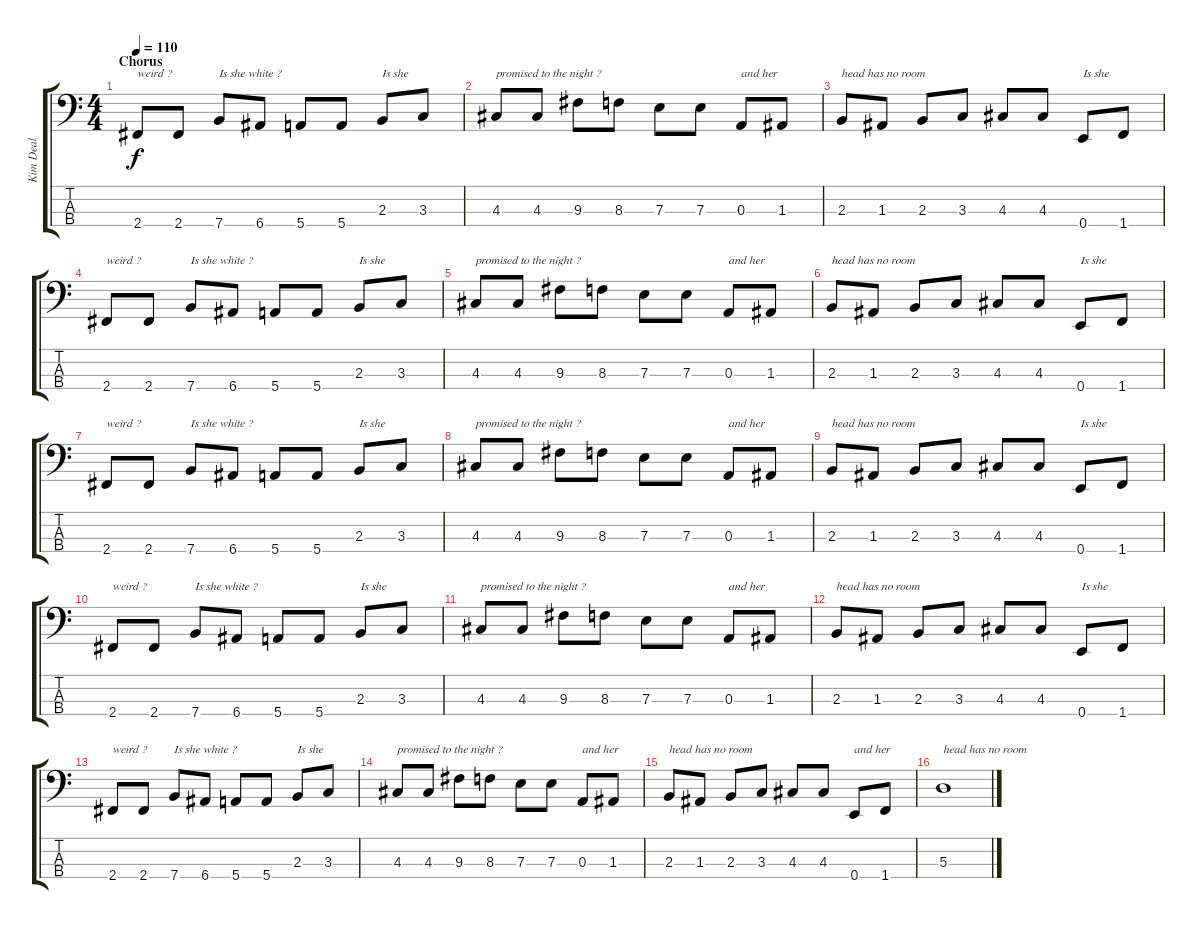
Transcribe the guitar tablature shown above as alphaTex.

\track ("Kim Deal" "Kim Deal") {instrument electricbasspick}
\staff {score tabs}
\tuning (G2 D2 A1 E1) {hide}
\ts (4 4)
\section ("" "Chorus")
\tempo 110
\clef f4
\ks c
2.4.8{txt "weird ?" dy f} 2.4.8 7.4.8{txt "Is she white ?"} 6.4.8 5.4.8 5.4.8 2.3.8{txt "Is she"} 3.3.8 |
4.3.8{txt "promised to the night ?"} 4.3.8 9.3.8 8.3.8 7.3.8 7.3.8 0.3.8{txt "and her "} 1.3.8 |
2.3.8{txt "head has no room"} 1.3.8 2.3.8 3.3.8 4.3.8 4.3.8 0.4.8{txt "Is she"} 1.4.8 |
2.4.8{txt "weird ?"} 2.4.8 7.4.8{txt "Is she white ?"} 6.4.8 5.4.8 5.4.8 2.3.8{txt "Is she"} 3.3.8 |
4.3.8{txt "promised to the night ?"} 4.3.8 9.3.8 8.3.8 7.3.8 7.3.8 0.3.8{txt "and her "} 1.3.8 |
2.3.8{txt "head has no room"} 1.3.8 2.3.8 3.3.8 4.3.8 4.3.8 0.4.8{txt "Is she"} 1.4.8 |
2.4.8{txt "weird ?"} 2.4.8 7.4.8{txt "Is she white ?"} 6.4.8 5.4.8 5.4.8 2.3.8{txt "Is she"} 3.3.8 |
4.3.8{txt "promised to the night ?"} 4.3.8 9.3.8 8.3.8 7.3.8 7.3.8 0.3.8{txt "and her "} 1.3.8 |
2.3.8{txt "head has no room"} 1.3.8 2.3.8 3.3.8 4.3.8 4.3.8 0.4.8{txt "Is she"} 1.4.8 |
2.4.8{txt "weird ?"} 2.4.8 7.4.8{txt "Is she white ?"} 6.4.8 5.4.8 5.4.8 2.3.8{txt "Is she"} 3.3.8 |
4.3.8{txt "promised to the night ?"} 4.3.8 9.3.8 8.3.8 7.3.8 7.3.8 0.3.8{txt "and her "} 1.3.8 |
2.3.8{txt "head has no room"} 1.3.8 2.3.8 3.3.8 4.3.8 4.3.8 0.4.8{txt "Is she"} 1.4.8 |
2.4.8{txt "weird ?"} 2.4.8 7.4.8{txt "Is she white ?"} 6.4.8 5.4.8 5.4.8 2.3.8{txt "Is she"} 3.3.8 |
4.3.8{txt "promised to the night ?"} 4.3.8 9.3.8 8.3.8 7.3.8 7.3.8 0.3.8{txt "and her "} 1.3.8 |
2.3.8{txt "head has no room"} 1.3.8 2.3.8 3.3.8 4.3.8 4.3.8 0.4.8{txt "and her"} 1.4.8 |
5.3.1{txt "head has no room"}
